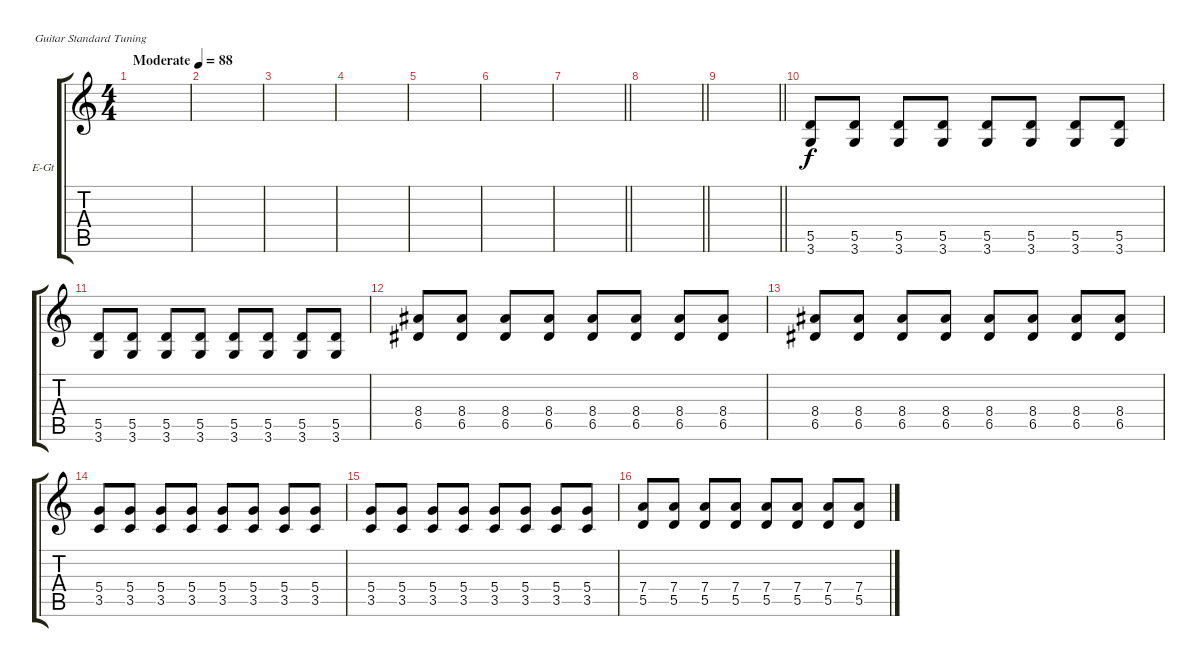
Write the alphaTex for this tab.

\bracketExtendMode groupsimilarinstruments
\firstSystemTrackNameOrientation horizontal
\otherSystemsTrackNameOrientation horizontal
\track ("Guitar II" "E-Gt") {instrument distortionguitar}
\staff {score tabs}
\tuning (E4 B3 G3 D3 A2 E2)
\ts (4 4)
\beaming (8 2 2 2 2)
\tempo (88 "Moderate")
\clef g2
\scale
0.485477
\ks c
|
\scale
0.257261 |
\scale
0.257261 |
\scale
0.333333 |
\scale
0.333333 |
\scale
0.333333 |
\scale
0.333333
\barLineRight lightlight
|
\scale
0.333333
\barLineRight lightlight
|
\scale
0.333333
\barLineRight lightlight
|
\scale
0.333333 (5.5 3.6).8 (5.5 3.6).8 (5.5 3.6).8 (5.5 3.6).8 (5.5 3.6).8 (5.5 3.6).8 (5.5 3.6).8 (5.5 3.6).8 |
\scale
0.333333 (5.5 3.6).8 (5.5 3.6).8 (5.5 3.6).8 (5.5 3.6).8 (5.5 3.6).8 (5.5 3.6).8 (5.5 3.6).8 (5.5 3.6).8 |
\scale
0.333333 (8.4 6.5).8 (8.4 6.5).8 (8.4 6.5).8 (8.4 6.5).8 (8.4 6.5).8 (8.4 6.5).8 (8.4 6.5).8 (8.4 6.5).8 |
\scale
0.333333 (8.4 6.5).8 (8.4 6.5).8 (8.4 6.5).8 (8.4 6.5).8 (8.4 6.5).8 (8.4 6.5).8 (8.4 6.5).8 (8.4 6.5).8 |
\scale
0.333333 (5.4 3.5).8 (5.4 3.5).8 (5.4 3.5).8 (5.4 3.5).8 (5.4 3.5).8 (5.4 3.5).8 (5.4 3.5).8 (5.4 3.5).8 |
\scale
0.333333 (5.4 3.5).8 (5.4 3.5).8 (5.4 3.5).8 (5.4 3.5).8 (5.4 3.5).8 (5.4 3.5).8 (5.4 3.5).8 (5.4 3.5).8 |
\scale
0.333333 (7.4 5.5).8 (7.4 5.5).8 (7.4 5.5).8 (7.4 5.5).8 (7.4 5.5).8 (7.4 5.5).8 (7.4 5.5).8 (7.4 5.5).8
